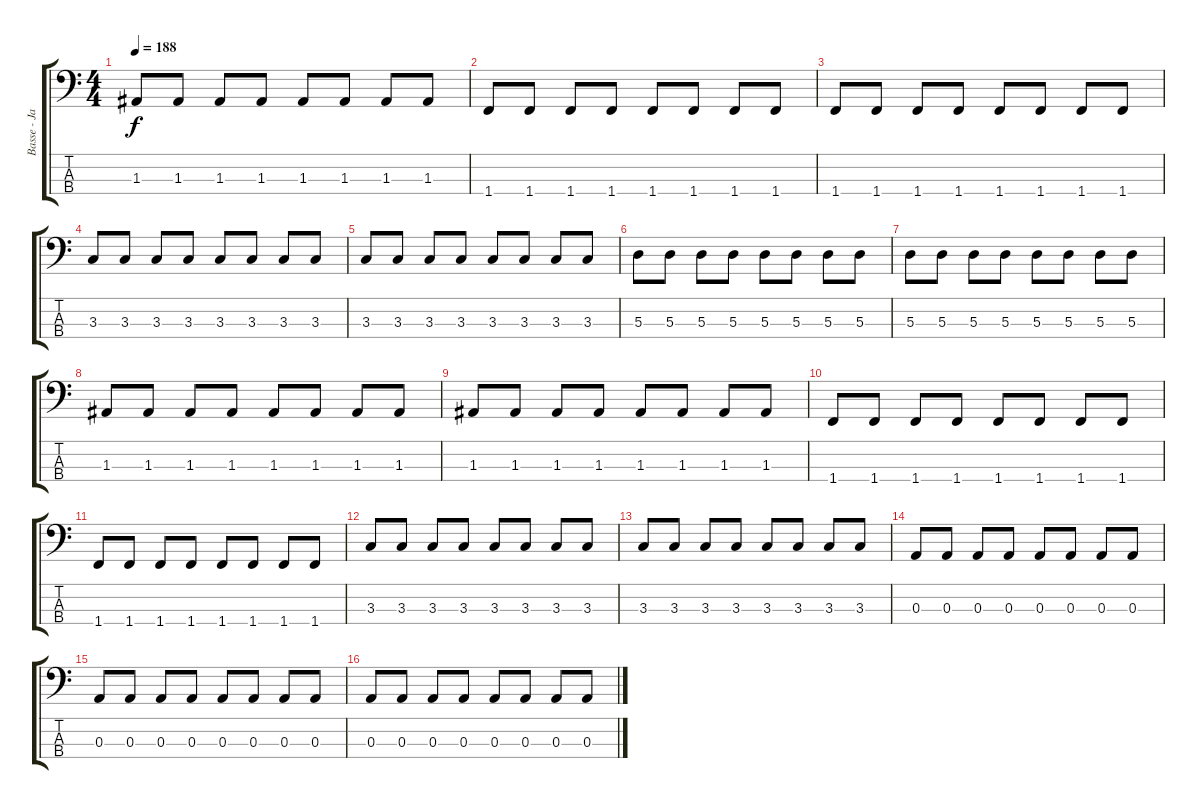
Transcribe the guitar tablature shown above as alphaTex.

\track ("Basse - Jay Bentley" "Basse - Ja") {instrument electricbasspick}
\staff {score tabs}
\tuning (G2 D2 A1 E1) {hide}
\ts (4 4)
\tempo 188
\clef f4
\ks c
1.3.8{dy f} 1.3.8 1.3.8 1.3.8 1.3.8 1.3.8 1.3.8 1.3.8 |
1.4.8 1.4.8 1.4.8 1.4.8 1.4.8 1.4.8 1.4.8 1.4.8 |
1.4.8 1.4.8 1.4.8 1.4.8 1.4.8 1.4.8 1.4.8 1.4.8 |
3.3.8 3.3.8 3.3.8 3.3.8 3.3.8 3.3.8 3.3.8 3.3.8 |
3.3.8 3.3.8 3.3.8 3.3.8 3.3.8 3.3.8 3.3.8 3.3.8 |
5.3.8 5.3.8 5.3.8 5.3.8 5.3.8 5.3.8 5.3.8 5.3.8 |
5.3.8 5.3.8 5.3.8 5.3.8 5.3.8 5.3.8 5.3.8 5.3.8 |
1.3.8 1.3.8 1.3.8 1.3.8 1.3.8 1.3.8 1.3.8 1.3.8 |
1.3.8 1.3.8 1.3.8 1.3.8 1.3.8 1.3.8 1.3.8 1.3.8 |
1.4.8 1.4.8 1.4.8 1.4.8 1.4.8 1.4.8 1.4.8 1.4.8 |
1.4.8 1.4.8 1.4.8 1.4.8 1.4.8 1.4.8 1.4.8 1.4.8 |
3.3.8 3.3.8 3.3.8 3.3.8 3.3.8 3.3.8 3.3.8 3.3.8 |
3.3.8 3.3.8 3.3.8 3.3.8 3.3.8 3.3.8 3.3.8 3.3.8 |
0.3.8 0.3.8 0.3.8 0.3.8 0.3.8 0.3.8 0.3.8 0.3.8 |
0.3.8 0.3.8 0.3.8 0.3.8 0.3.8 0.3.8 0.3.8 0.3.8 |
0.3.8 0.3.8 0.3.8 0.3.8 0.3.8 0.3.8 0.3.8 0.3.8
